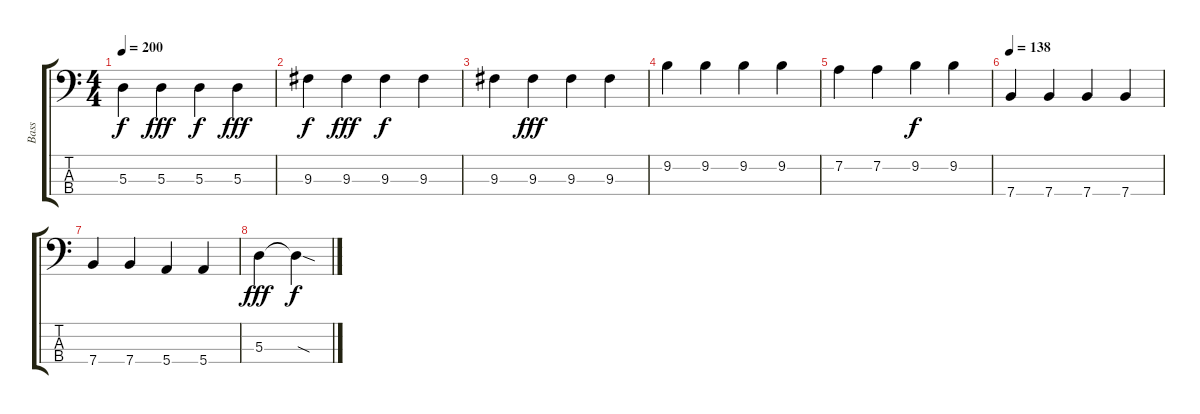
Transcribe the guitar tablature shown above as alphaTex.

\track ("Bass" "Bass") {instrument electricbassfinger}
\staff {score tabs}
\tuning (G2 D2 A1 E1) {hide}
\ts (4 4)
\tempo 200
\clef f4
\ks c
5.3.4{dy f} 5.3.4{dy fff} 5.3.4{dy f} 5.3.4{dy fff} |
9.3.4{dy f} 9.3.4{dy fff} 9.3.4{dy f} 9.3.4 |
9.3.4 9.3.4{dy fff} 9.3.4 9.3.4 |
9.2.4 9.2.4 9.2.4 9.2.4 |
7.2.4 7.2.4 9.2.4{dy f} 9.2.4 |
\tempo 138
7.4.4 7.4.4 7.4.4 7.4.4 |
7.4.4 7.4.4 5.4.4 5.4.4 |
5.3.4{dy fff} 5.3{sod t}.4{dy f}
